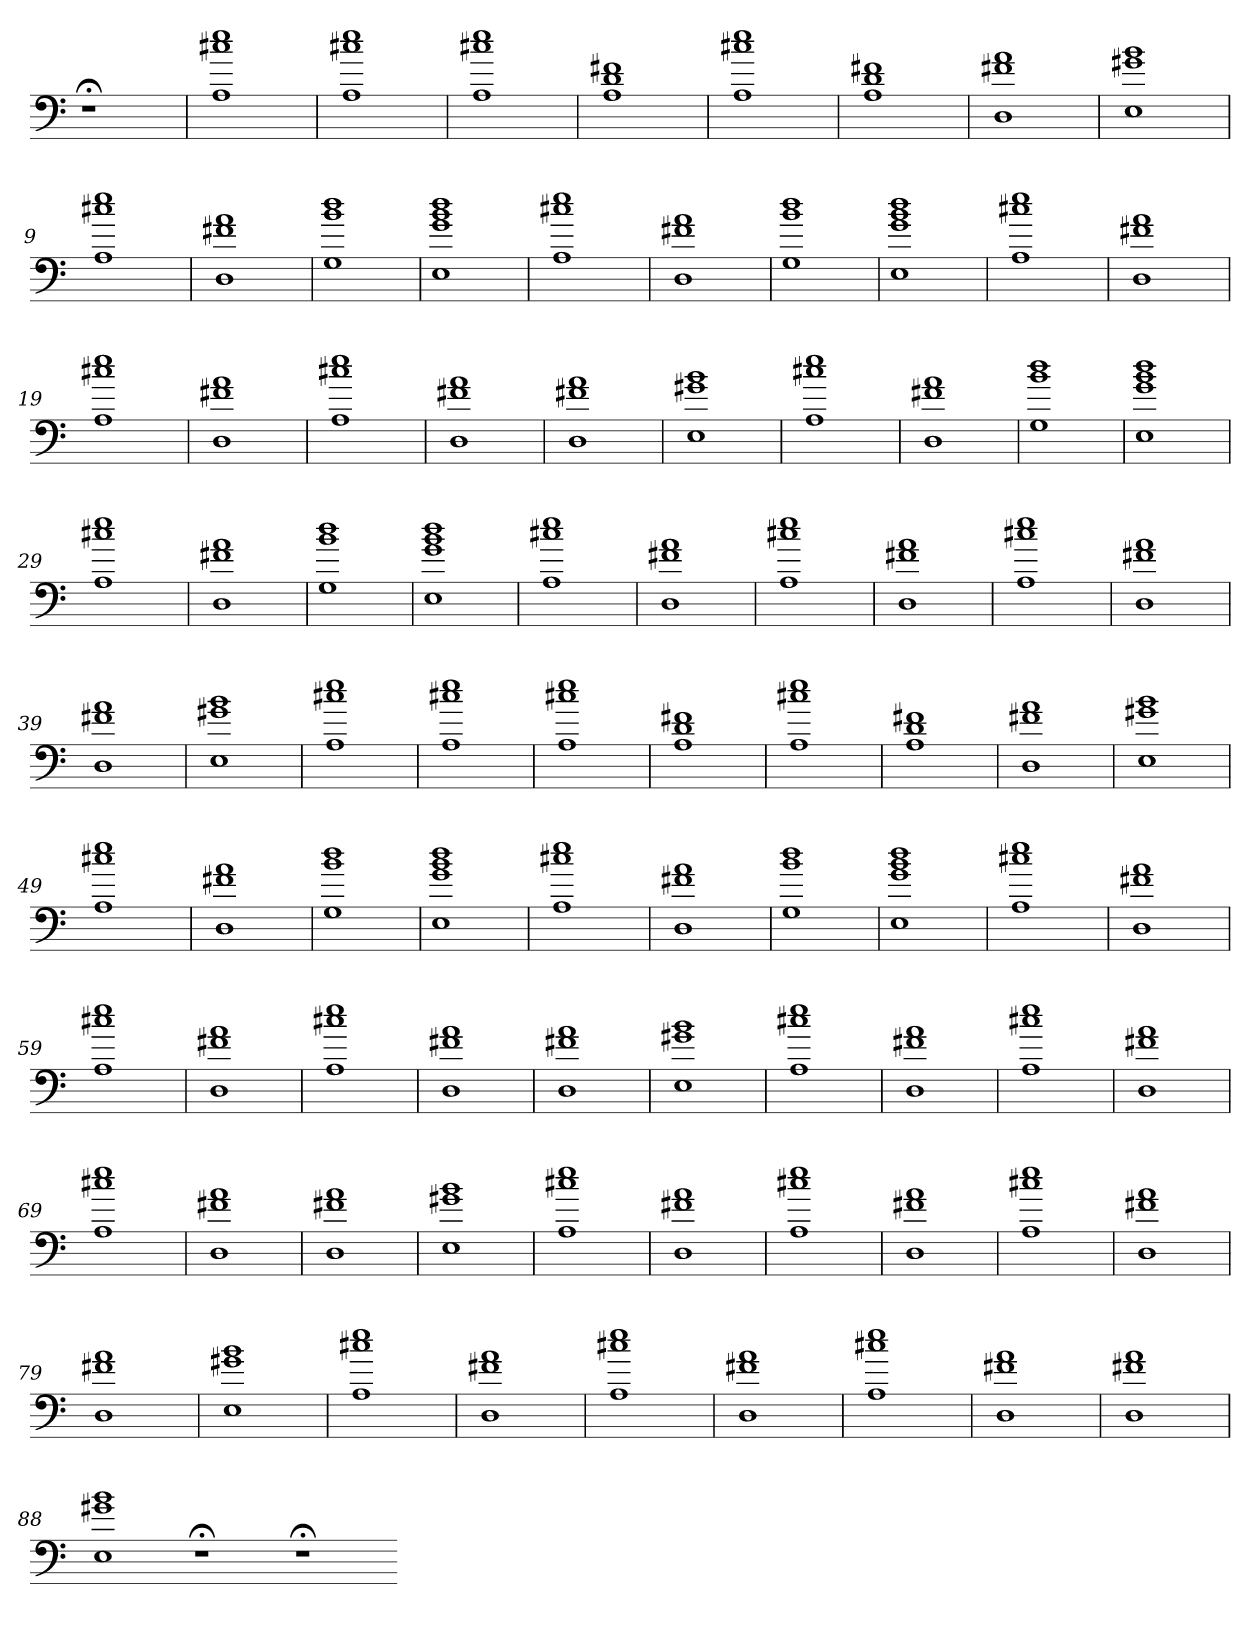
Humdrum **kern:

**kern
*part1
*staff1
=
1r;<
=1
1A 1cc#X 1ee
=2
1A 1cc#X 1ee
=3
1A 1cc#X 1ee
=4
1A 1d 1f#X
=5
1A 1cc#X 1ee
=6
1A 1d 1f#X
=7
1D 1f#X 1a
=8
1E 1g#X 1b
=9
1A 1cc#X 1ee
=10
1D 1f#X 1a
=11
1G 1b 1dd
=12
1E 1g 1b 1dd
=13
1A 1cc#X 1ee
=14
1D 1f#X 1a
=15
1G 1b 1dd
=16
1E 1g 1b 1dd
=17
1A 1cc#X 1ee
=18
1D 1f#X 1a
=19
1A 1cc#X 1ee
=20
1D 1f#X 1a
=21
1A 1cc#X 1ee
=22
1D 1f#X 1a
=23
1D 1f#X 1a
=24
1E 1g#X 1b
=25
1A 1cc#X 1ee
=26
1D 1f#X 1a
=27
1G 1b 1dd
=28
1E 1g 1b 1dd
=29
1A 1cc#X 1ee
=30
1D 1f#X 1a
=31
1G 1b 1dd
=32
1E 1g 1b 1dd
=33
1A 1cc#X 1ee
=34
1D 1f#X 1a
=35
1A 1cc#X 1ee
=36
1D 1f#X 1a
=37
1A 1cc#X 1ee
=38
1D 1f#X 1a
=39
1D 1f#X 1a
=40
1E 1g#X 1b
=41
1A 1cc#X 1ee
=42
1A 1cc#X 1ee
=43
1A 1cc#X 1ee
=44
1A 1d 1f#X
=45
1A 1cc#X 1ee
=46
1A 1d 1f#X
=47
1D 1f#X 1a
=48
1E 1g#X 1b
=49
1A 1cc#X 1ee
=50
1D 1f#X 1a
=51
1G 1b 1dd
=52
1E 1g 1b 1dd
=53
1A 1cc#X 1ee
=54
1D 1f#X 1a
=55
1G 1b 1dd
=56
1E 1g 1b 1dd
=57
1A 1cc#X 1ee
=58
1D 1f#X 1a
=59
1A 1cc#X 1ee
=60
1D 1f#X 1a
=61
1A 1cc#X 1ee
=62
1D 1f#X 1a
=63
1D 1f#X 1a
=64
1E 1g#X 1b
=65
1A 1cc#X 1ee
=66
1D 1f#X 1a
=67
1A 1cc#X 1ee
=68
1D 1f#X 1a
=69
1A 1cc#X 1ee
=70
1D 1f#X 1a
=71
1D 1f#X 1a
=72
1E 1g#X 1b
=73
1A 1cc#X 1ee
=74
1D 1f#X 1a
=75
1A 1cc#X 1ee
=76
1D 1f#X 1a
=77
1A 1cc#X 1ee
=78
1D 1f#X 1a
=79
1D 1f#X 1a
=80
1E 1g#X 1b
=81
1A 1cc#X 1ee
=82
1D 1f#X 1a
=83
1A 1cc#X 1ee
=84
1D 1f#X 1a
=85
1A 1cc#X 1ee
=86
1D 1f#X 1a
=87
1D 1f#X 1a
=88
1E 1g#X 1b
1r;<
1r;<
=-
*-
